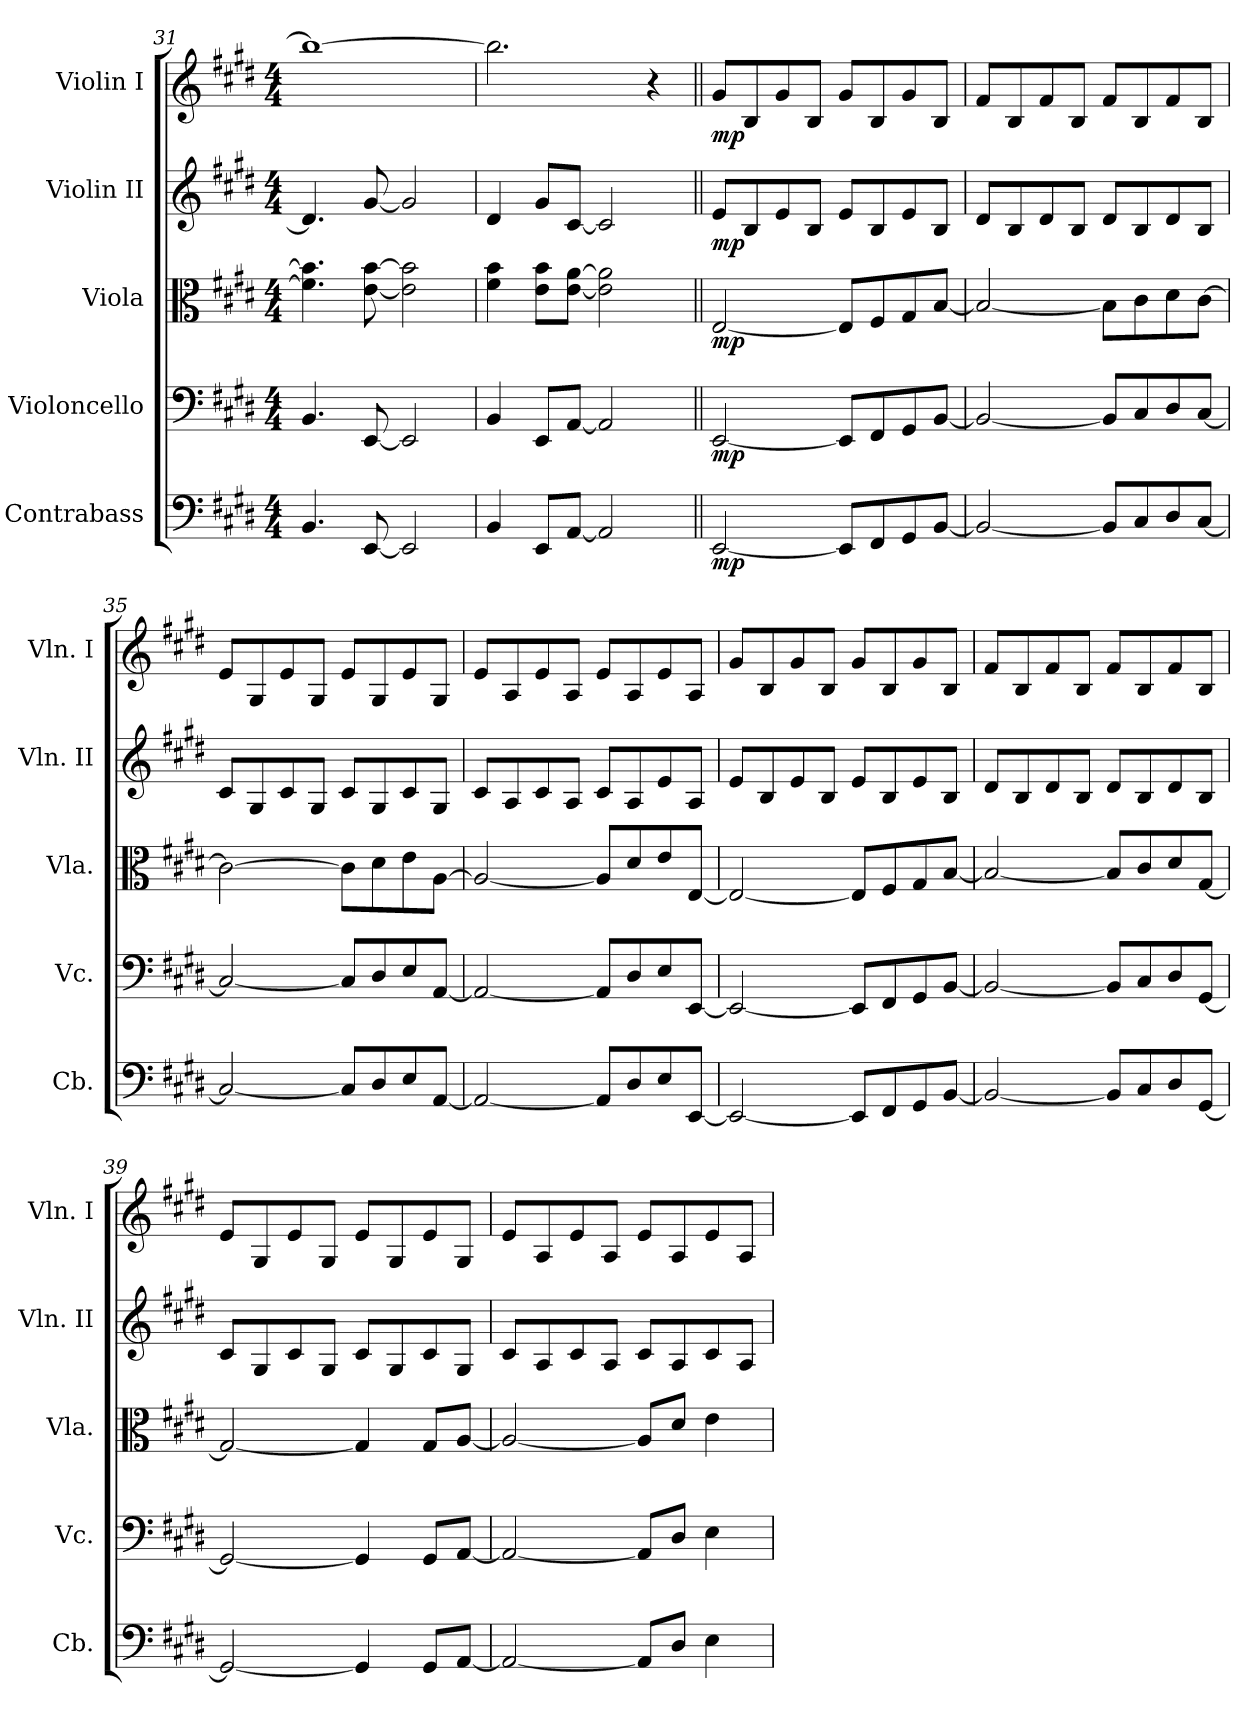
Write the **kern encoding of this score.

**kern	**dynam	**kern	**dynam	**kern	**dynam	**kern	**dynam	**kern	**dynam
*part5	*part5	*part4	*part4	*part3	*part3	*part2	*part2	*part1	*part1
*staff5	*staff5	*staff4	*staff4	*staff3	*staff3	*staff2	*staff2	*staff1	*staff1
*I"Contrabass	*	*I"Violoncello	*	*I"Viola	*	*I"Violin II	*	*I"Violin I	*
*I'Cb.	*	*I'Vc.	*	*I'Vla.	*	*I'Vln. II	*	*I'Vln. I	*
*clefF4	*	*clefF4	*	*clefC3	*	*clefG2	*	*clefG2	*
*ITrd7c12	*	*	*	*	*	*	*	*	*
*k[f#c#g#d#]	*	*k[f#c#g#d#]	*	*k[f#c#g#d#]	*	*k[f#c#g#d#]	*	*k[f#c#g#d#]	*
*M4/4	*	*M4/4	*	*M4/4	*	*M4/4	*	*M4/4	*
=31	=31	=31	=31	=31	=31	=31	=31	=31	=31
4.BBB/	.	4.BB/	.	4.f#\] 4.b\]	.	4.d#/]	.	1bb_	.
[8EEE/	.	[8EE/	.	[8e\ [8b\	.	[8g#/	.	.	.
2EEE/]	.	2EE/]	.	2e\] 2b\]	.	2g#/]	.	.	.
!!LO:LB:g=z
=32	=32	=32	=32	=32	=32	=32	=32	=32	=32
4BBB/	.	4BB/	.	4f#\ 4b\	.	4d#/	.	2.bb\]	.
8EEE/L	.	8EE/L	.	8e\ 8b\L	.	8g#/L	.	.	.
[8AAA/J	.	[8AA/J	.	[8e\ [8a\J	.	[8c#/J	.	.	.
2AAA/]	.	2AA/]	.	2e\] 2a\]	.	2c#/]	.	.	.
.	.	.	.	.	.	.	.	4r	.
=33||	=33||	=33||	=33||	=33||	=33||	=33||	=33||	=33||	=33||
!	!LO:DY:b	!	!LO:DY:b	!	!LO:DY:b	!	!LO:DY:b	!	!LO:DY:b
[2EEE/	mp	[2EE/	mp	[2E/	mp	8e/L	mp	8g#/L	mp
.	.	.	.	.	.	8B/	.	8B/	.
.	.	.	.	.	.	8e/	.	8g#/	.
.	.	.	.	.	.	8B/J	.	8B/J	.
8EEE/L]	.	8EE/L]	.	8E/L]	.	8e/L	.	8g#/L	.
8FFF#/	.	8FF#/	.	8F#/	.	8B/	.	8B/	.
8GGG#/	.	8GG#/	.	8G#/	.	8e/	.	8g#/	.
[8BBB/J	.	[8BB/J	.	[8B/J	.	8B/J	.	8B/J	.
=34	=34	=34	=34	=34	=34	=34	=34	=34	=34
2BBB/_	.	2BB/_	.	2B/_	.	8d#/L	.	8f#/L	.
.	.	.	.	.	.	8B/	.	8B/	.
.	.	.	.	.	.	8d#/	.	8f#/	.
.	.	.	.	.	.	8B/J	.	8B/J	.
8BBB/L]	.	8BB/L]	.	8B\L]	.	8d#/L	.	8f#/L	.
8CC#/	.	8C#/	.	8c#\	.	8B/	.	8B/	.
8DD#/	.	8D#/	.	8d#\	.	8d#/	.	8f#/	.
[8CC#/J	.	[8C#/J	.	[8c#\J	.	8B/J	.	8B/J	.
=35	=35	=35	=35	=35	=35	=35	=35	=35	=35
2CC#/_	.	2C#/_	.	2c#\_	.	8c#/L	.	8e/L	.
.	.	.	.	.	.	8G#/	.	8G#/	.
.	.	.	.	.	.	8c#/	.	8e/	.
.	.	.	.	.	.	8G#/J	.	8G#/J	.
8CC#/L]	.	8C#/L]	.	8c#\L]	.	8c#/L	.	8e/L	.
8DD#/	.	8D#/	.	8d#\	.	8G#/	.	8G#/	.
8EE/	.	8E/	.	8e\	.	8c#/	.	8e/	.
[8AAA/J	.	[8AA/J	.	[8A\J	.	8G#/J	.	8G#/J	.
!!LO:PB:g=z
=36	=36	=36	=36	=36	=36	=36	=36	=36	=36
2AAA/_	.	2AA/_	.	2A/_	.	8c#/L	.	8e/L	.
.	.	.	.	.	.	8A/	.	8A/	.
.	.	.	.	.	.	8c#/	.	8e/	.
.	.	.	.	.	.	8A/J	.	8A/J	.
8AAA/L]	.	8AA/L]	.	8A/L]	.	8c#/L	.	8e/L	.
8DD#/	.	8D#/	.	8d#/	.	8A/	.	8A/	.
8EE/	.	8E/	.	8e/	.	8e/	.	8e/	.
[8EEE/J	.	[8EE/J	.	[8E/J	.	8A/J	.	8A/J	.
=37	=37	=37	=37	=37	=37	=37	=37	=37	=37
2EEE/_	.	2EE/_	.	2E/_	.	8e/L	.	8g#/L	.
.	.	.	.	.	.	8B/	.	8B/	.
.	.	.	.	.	.	8e/	.	8g#/	.
.	.	.	.	.	.	8B/J	.	8B/J	.
8EEE/L]	.	8EE/L]	.	8E/L]	.	8e/L	.	8g#/L	.
8FFF#/	.	8FF#/	.	8F#/	.	8B/	.	8B/	.
8GGG#/	.	8GG#/	.	8G#/	.	8e/	.	8g#/	.
[8BBB/J	.	[8BB/J	.	[8B/J	.	8B/J	.	8B/J	.
=38	=38	=38	=38	=38	=38	=38	=38	=38	=38
2BBB/_	.	2BB/_	.	2B/_	.	8d#/L	.	8f#/L	.
.	.	.	.	.	.	8B/	.	8B/	.
.	.	.	.	.	.	8d#/	.	8f#/	.
.	.	.	.	.	.	8B/J	.	8B/J	.
8BBB/L]	.	8BB/L]	.	8B/L]	.	8d#/L	.	8f#/L	.
8CC#/	.	8C#/	.	8c#/	.	8B/	.	8B/	.
8DD#/	.	8D#/	.	8d#/	.	8d#/	.	8f#/	.
[8GGG#/J	.	[8GG#/J	.	[8G#/J	.	8B/J	.	8B/J	.
=39	=39	=39	=39	=39	=39	=39	=39	=39	=39
2GGG#/_	.	2GG#/_	.	2G#/_	.	8c#/L	.	8e/L	.
.	.	.	.	.	.	8G#/	.	8G#/	.
.	.	.	.	.	.	8c#/	.	8e/	.
.	.	.	.	.	.	8G#/J	.	8G#/J	.
4GGG#/]	.	4GG#/]	.	4G#/]	.	8c#/L	.	8e/L	.
.	.	.	.	.	.	8G#/	.	8G#/	.
8GGG#/L	.	8GG#/L	.	8G#/L	.	8c#/	.	8e/	.
[8AAA/J	.	[8AA/J	.	[8A/J	.	8G#/J	.	8G#/J	.
!!LO:LB:g=z
=40	=40	=40	=40	=40	=40	=40	=40	=40	=40
2AAA/_	.	2AA/_	.	2A/_	.	8c#/L	.	8e/L	.
.	.	.	.	.	.	8A/	.	8A/	.
.	.	.	.	.	.	8c#/	.	8e/	.
.	.	.	.	.	.	8A/J	.	8A/J	.
8AAA/L]	.	8AA/L]	.	8A/L]	.	8c#/L	.	8e/L	.
8DD#/J	.	8D#/J	.	8d#/J	.	8A/	.	8A/	.
4EE\	.	4E\	.	4e\	.	8c#/	.	8e/	.
.	.	.	.	.	.	8A/J	.	8A/J	.
=	=	=	=	=	=	=	=	=	=
*-	*-	*-	*-	*-	*-	*-	*-	*-	*-
